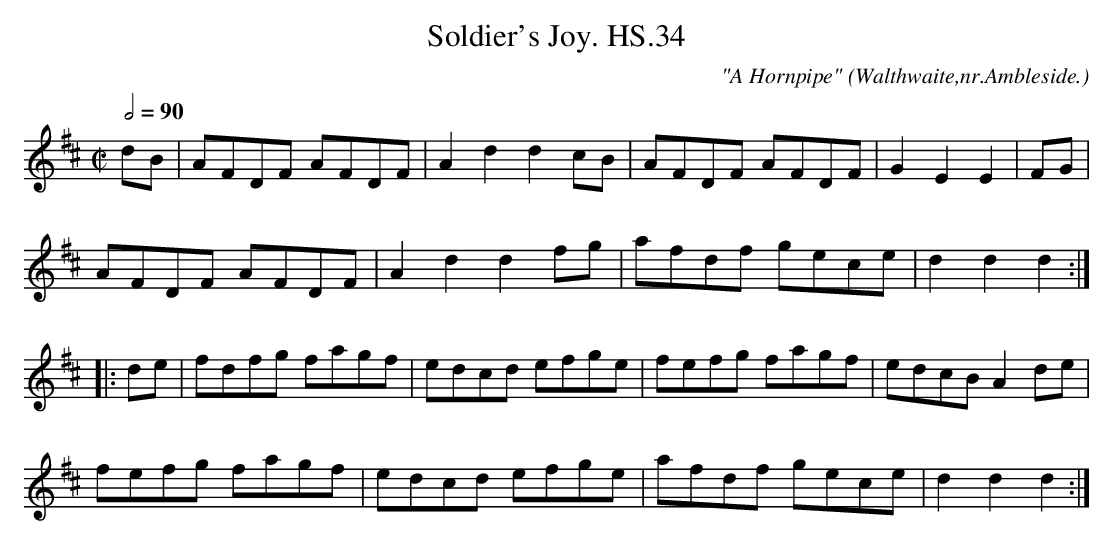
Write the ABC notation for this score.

X:1
T:Soldier's Joy. HS.34
C:"A Hornpipe"
L:1/8
M:C|
O:Walthwaite,nr.Ambleside.
Q:1/2=90
K:D
dB|AFDF AFDF|A2d2d2cB|AFDF AFDF|G2E2E2|FG|!
AFDF AFDF|A2d2d2fg|afdf gece|d2d2d2:|!
|:de|fdfg fagf|edcd efge|fefg fagf|edcBA2de|!
fefg fagf|edcd efge|afdf gece|d2d2d2:|
